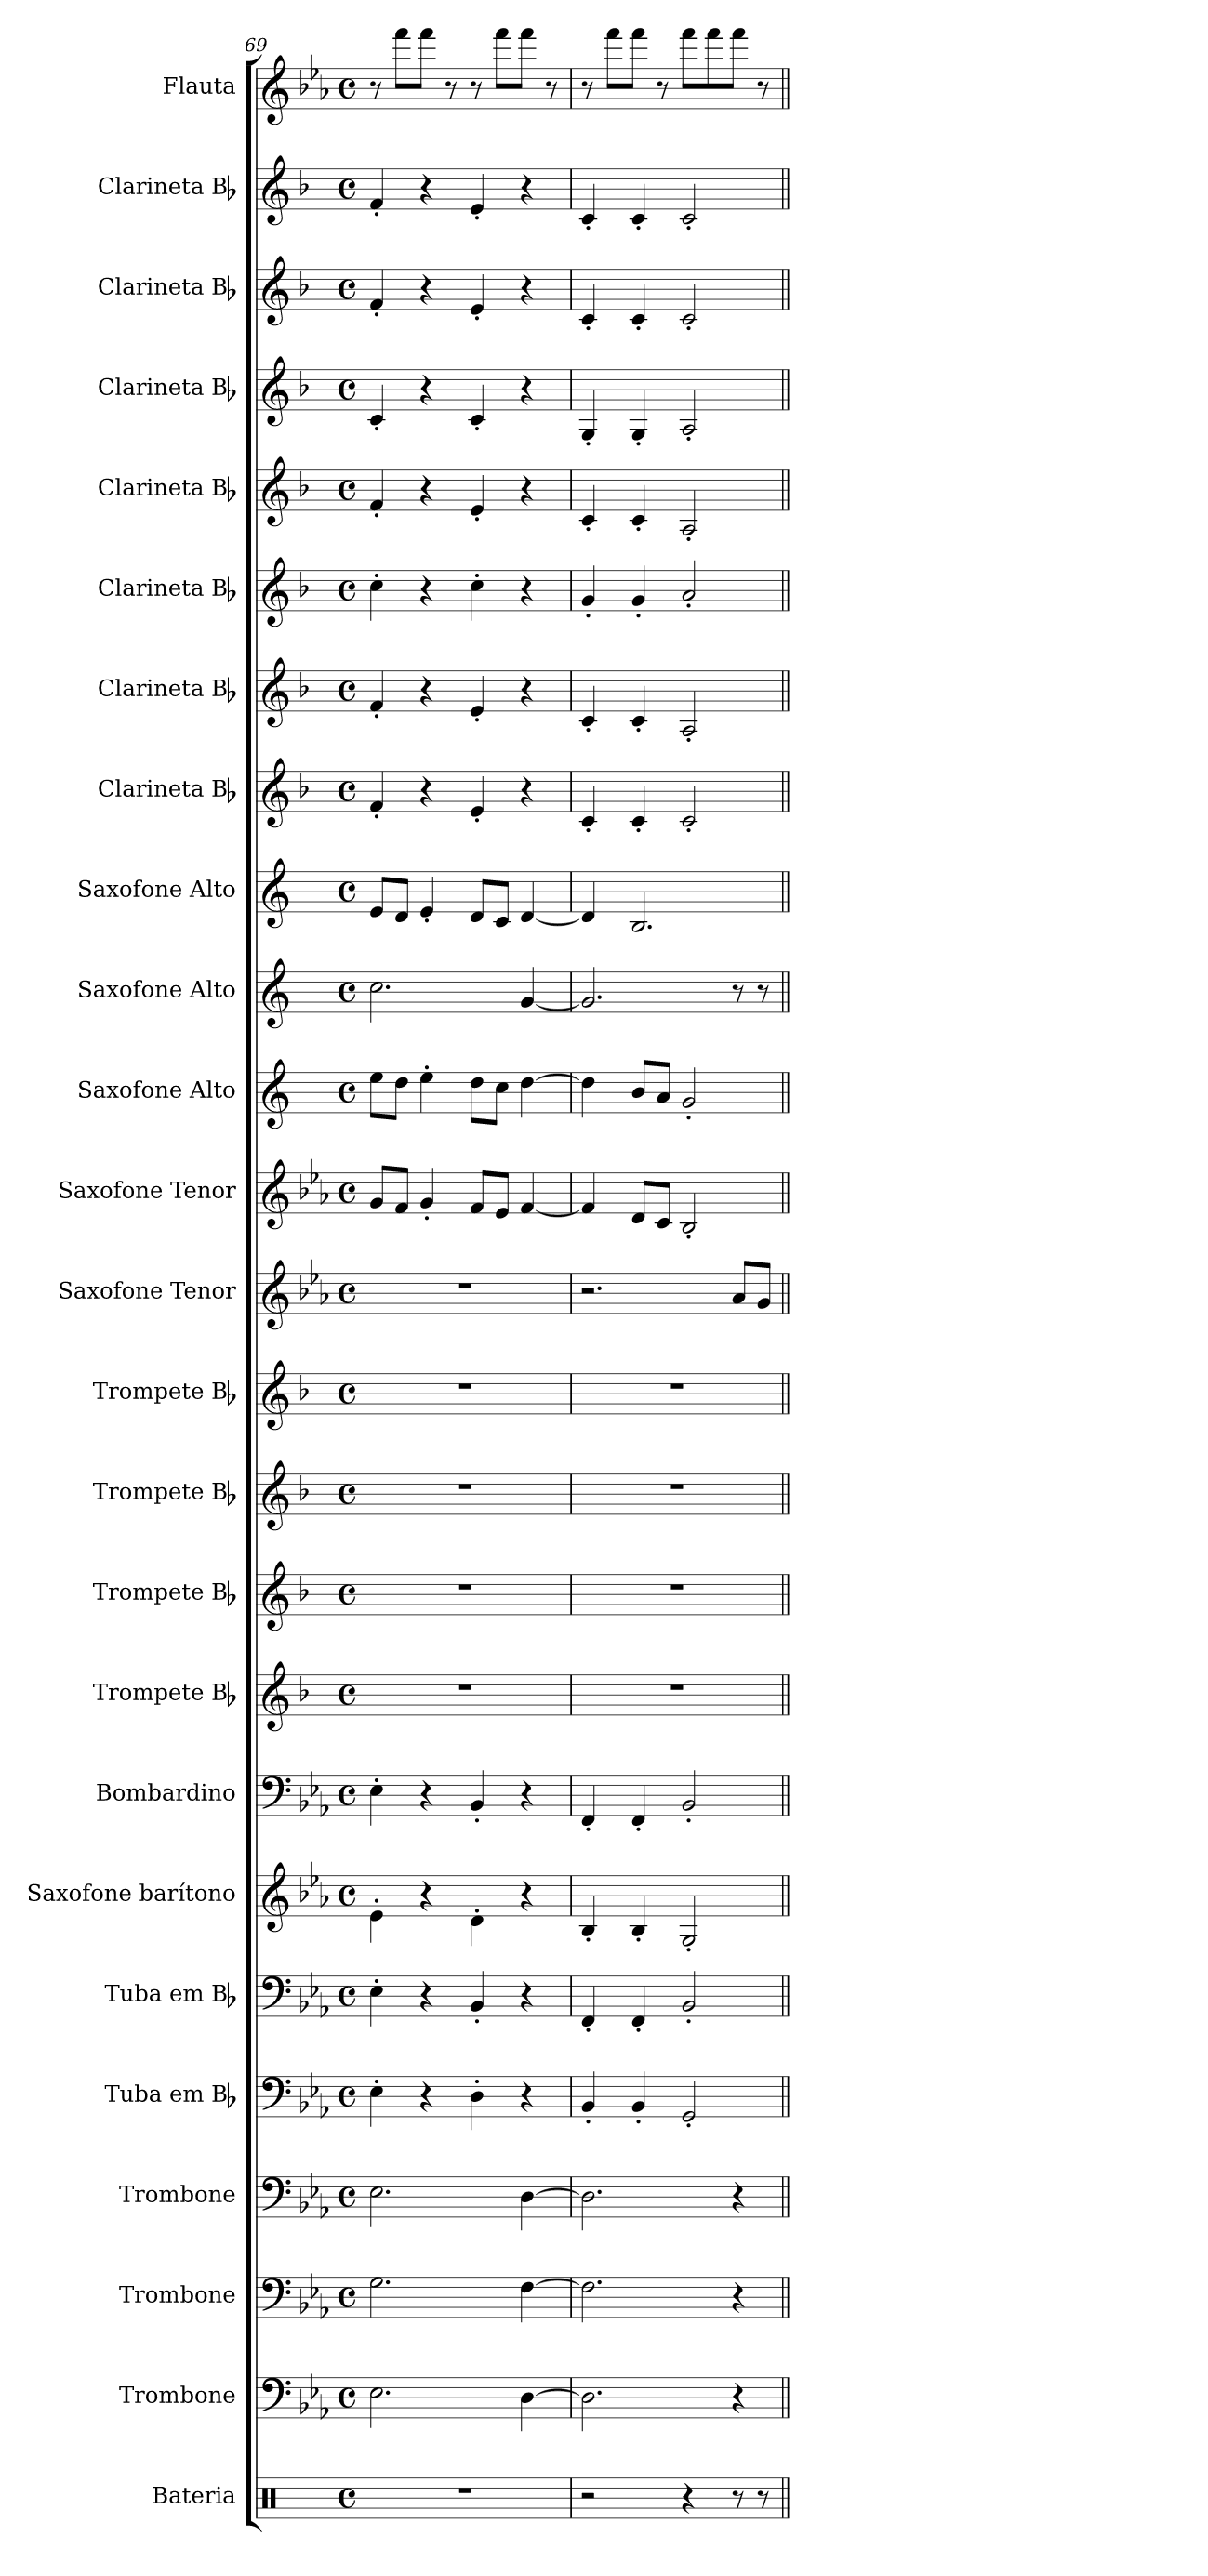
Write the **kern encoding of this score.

**kern	**kern	**kern	**kern	**kern	**kern	**kern	**kern	**kern	**kern	**kern	**kern	**kern	**kern	**kern	**kern	**kern	**kern	**kern	**kern	**kern	**kern	**kern	**kern	**kern
*part25	*part24	*part23	*part22	*part21	*part20	*part19	*part18	*part17	*part16	*part15	*part14	*part13	*part12	*part11	*part10	*part9	*part8	*part7	*part6	*part5	*part4	*part3	*part2	*part1
*staff25	*staff24	*staff23	*staff22	*staff21	*staff20	*staff19	*staff18	*staff17	*staff16	*staff15	*staff14	*staff13	*staff12	*staff11	*staff10	*staff9	*staff8	*staff7	*staff6	*staff5	*staff4	*staff3	*staff2	*staff1
*I"Bateria	*I"Trombone	*I"Trombone	*I"Trombone	*I"Tuba em Bb	*I"Tuba em Bb	*I"Saxofone barítono	*I"Bombardino	*I"Trompete Bb	*I"Trompete Bb	*I"Trompete Bb	*I"Trompete Bb	*I"Saxofone Tenor	*I"Saxofone Tenor	*I"Saxofone Alto	*I"Saxofone Alto	*I"Saxofone Alto	*I"Clarineta Bb	*I"Clarineta Bb	*I"Clarineta Bb	*I"Clarineta Bb	*I"Clarineta Bb	*I"Clarineta Bb	*I"Clarineta Bb	*I"Flauta
*I'Bat.	*I'Tbn.	*I'Tbn.	*I'Tbn.	*I'Tu. Bb	*I'Tu. Bb	*	*I'Bomb.	*I'Tpt. Bb	*I'Tpt. Bb	*I'Tpt. Bb	*I'Tpt. Bb	*I'Sax. Tn.	*I'Sax. Tn.	*	*	*	*I'Cl. Bb	*I'Cl. Bb	*I'Cl. Bb	*I'Cl. Bb	*I'Cl. Bb	*I'Cl. Bb	*I'Cl. Bb	*I'Fl.
!!LO:PB:g=z
*clefX	*clefF4	*clefF4	*clefF4	*clefF4	*clefF4	*clefG2	*clefF4	*clefG2	*clefG2	*clefG2	*clefG2	*clefG2	*clefG2	*clefG2	*clefG2	*clefG2	*clefG2	*clefG2	*clefG2	*clefG2	*clefG2	*clefG2	*clefG2	*clefG2
*	*	*	*	*	*	*ITrd12c21	*	*ITrd1c2	*ITrd1c2	*ITrd1c2	*ITrd1c2	*ITrd8c14	*ITrd8c14	*ITrd5c9	*ITrd5c9	*ITrd5c9	*ITrd1c2	*ITrd1c2	*ITrd1c2	*ITrd1c2	*ITrd1c2	*ITrd1c2	*ITrd1c2	*
*k[]	*k[b-e-a-]	*k[b-e-a-]	*k[b-e-a-]	*k[b-e-a-]	*k[b-e-a-]	*k[b-e-a-]	*k[b-e-a-]	*k[b-e-a-]	*k[b-e-a-]	*k[b-e-a-]	*k[b-e-a-]	*k[b-e-a-]	*k[b-e-a-]	*k[b-e-a-]	*k[b-e-a-]	*k[b-e-a-]	*k[b-e-a-]	*k[b-e-a-]	*k[b-e-a-]	*k[b-e-a-]	*k[b-e-a-]	*k[b-e-a-]	*k[b-e-a-]	*k[b-e-a-]
*M4/4	*M4/4	*M4/4	*M4/4	*M4/4	*M4/4	*M4/4	*M4/4	*M4/4	*M4/4	*M4/4	*M4/4	*M4/4	*M4/4	*M4/4	*M4/4	*M4/4	*M4/4	*M4/4	*M4/4	*M4/4	*M4/4	*M4/4	*M4/4	*M4/4
*met(c)	*met(c)	*met(c)	*met(c)	*met(c)	*met(c)	*met(c)	*met(c)	*met(c)	*met(c)	*met(c)	*met(c)	*met(c)	*met(c)	*met(c)	*met(c)	*met(c)	*met(c)	*met(c)	*met(c)	*met(c)	*met(c)	*met(c)	*met(c)	*met(c)
=69	=69	=69	=69	=69	=69	=69	=69	=69	=69	=69	=69	=69	=69	=69	=69	=69	=69	=69	=69	=69	=69	=69	=69	=69
1r	2.E-\	2.G\	2.E-\	4E-'\	4E-'\	4E-'\	4E-'\	1r	1r	1r	1r	1r	8G/L	8g\L	2.e-\	8G/L	4e-'/	4e-'/	4b-'\	4e-'/	4B-'/	4e-'/	4e-'/	8r
.	.	.	.	.	.	.	.	.	.	.	.	.	8F/J	8f\J	.	8F/J	.	.	.	.	.	.	.	8fff\L
.	.	.	.	4r	4r	4r	4r	.	.	.	.	.	4G'/	4g'\	.	4G'/	4r	4r	4r	4r	4r	4r	4r	8fff\J
.	.	.	.	.	.	.	.	.	.	.	.	.	.	.	.	.	.	.	.	.	.	.	.	8r
.	.	.	.	4D'\	4BB-'/	4D'\	4BB-'/	.	.	.	.	.	8F/L	8f\L	.	8F/L	4d'/	4d'/	4b-'\	4d'/	4B-'/	4d'/	4d'/	8r
.	.	.	.	.	.	.	.	.	.	.	.	.	8E-/J	8e-\J	.	8E-/J	.	.	.	.	.	.	.	8fff\L
.	[4D\	[4F\	[4D\	4r	4r	4r	4r	.	.	.	.	.	[4F/	[4f\	[4B-/	[4F/	4r	4r	4r	4r	4r	4r	4r	8fff\J
.	.	.	.	.	.	.	.	.	.	.	.	.	.	.	.	.	.	.	.	.	.	.	.	8r
=70	=70	=70	=70	=70	=70	=70	=70	=70	=70	=70	=70	=70	=70	=70	=70	=70	=70	=70	=70	=70	=70	=70	=70	=70
2r	2.D\]	2.F\]	2.D\]	4BB-'/	4FF'/	4BB-'/	4FF'/	1r	1r	1r	1r	2.r	4F/]	4f\]	2.B-/]	4F/]	4B-'/	4B-'/	4f'/	4B-'/	4F'/	4B-'/	4B-'/	8r
.	.	.	.	.	.	.	.	.	.	.	.	.	.	.	.	.	.	.	.	.	.	.	.	8fff\L
.	.	.	.	4BB-'/	4FF'/	4BB-'/	4FF'/	.	.	.	.	.	8D/L	8d/L	.	2.D/	4B-'/	4B-'/	4f'/	4B-'/	4F'/	4B-'/	4B-'/	8fff\J
.	.	.	.	.	.	.	.	.	.	.	.	.	8C/J	8c/J	.	.	.	.	.	.	.	.	.	8r
4r	.	.	.	2GG'/	2BB-'/	2GG'/	2BB-'/	.	.	.	.	.	2BB-'/	2B-'/	.	.	2B-'/	2G'/	2g'/	2G'/	2G'/	2B-'/	2B-'/	8fff\L
.	.	.	.	.	.	.	.	.	.	.	.	.	.	.	.	.	.	.	.	.	.	.	.	8fff\
8r	4r	4r	4r	.	.	.	.	.	.	.	.	8A-/L	.	.	8r	.	.	.	.	.	.	.	.	8fff\J
8r	.	.	.	.	.	.	.	.	.	.	.	8G/J	.	.	8r	.	.	.	.	.	.	.	.	8r
=||	=||	=||	=||	=||	=||	=||	=||	=||	=||	=||	=||	=||	=||	=||	=||	=||	=||	=||	=||	=||	=||	=||	=||	=||
*-	*-	*-	*-	*-	*-	*-	*-	*-	*-	*-	*-	*-	*-	*-	*-	*-	*-	*-	*-	*-	*-	*-	*-	*-
